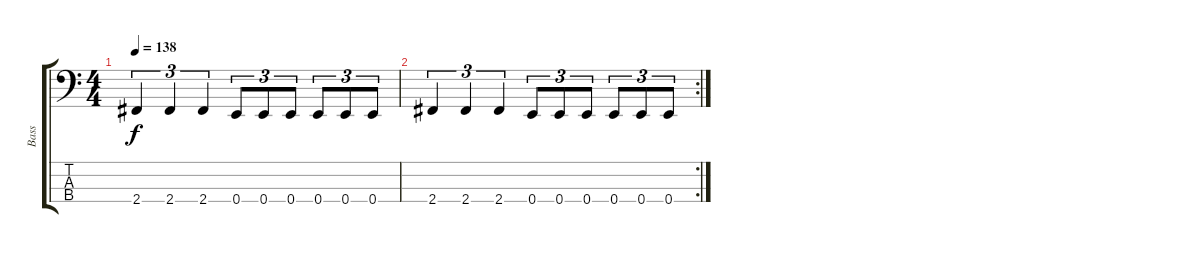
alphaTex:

\track ("Bass" "Bass") {instrument electricbassfinger}
\staff {score tabs}
\tuning (G2 D2 A1 E1) {hide}
\ts (4 4)
\tempo 138
\clef f4
\ks c
2.4.4{tu (3 2) dy f} 2.4.4{tu (3 2)} 2.4.4{tu (3 2)} 0.4.8{tu (3 2)} 0.4.8{tu (3 2)} 0.4.8{tu (3 2)} 0.4.8{tu (3 2)} 0.4.8{tu (3 2)} 0.4.8{tu (3 2)} |
\rc 2
2.4.4{tu (3 2)} 2.4.4{tu (3 2)} 2.4.4{tu (3 2)} 0.4.8{tu (3 2)} 0.4.8{tu (3 2)} 0.4.8{tu (3 2)} 0.4.8{tu (3 2)} 0.4.8{tu (3 2)} 0.4.8{tu (3 2)}
